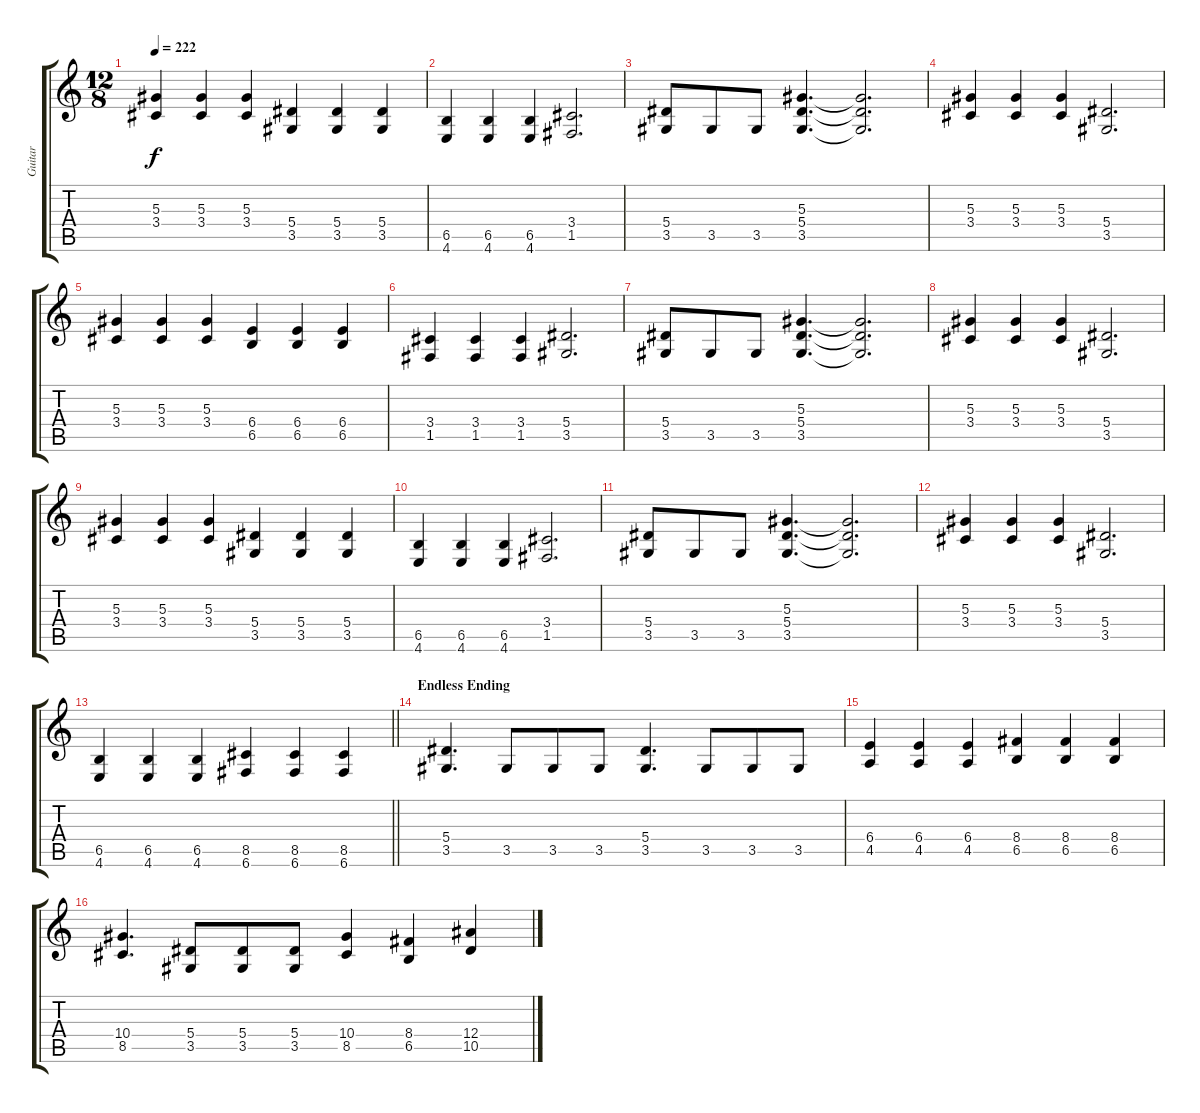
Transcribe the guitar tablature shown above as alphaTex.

\track ("Guitar" "Guitar") {instrument distortionguitar}
\staff {score tabs}
\tuning (C4 G3 Eb3 Bb2 F2 C2) {hide}
\ts (12 8)
\tempo 222
\clef g2
\ks c
(5.3 3.4).4{dy f} (5.3 3.4).4 (5.3 3.4).4 (5.4 3.5).4 (5.4 3.5).4 (5.4 3.5).4 |
(6.5 4.6).4 (6.5 4.6).4 (6.5 4.6).4 (3.4 1.5).2{d} |
(5.4 3.5).8 3.5.8 3.5.8 (5.3 5.4 3.5).4{d} (5.3{t} 5.4{t} 3.5{t}).2{d} |
(5.3 3.4).4 (5.3 3.4).4 (5.3 3.4).4 (5.4 3.5).2{d} |
(5.3 3.4).4 (5.3 3.4).4 (5.3 3.4).4 (6.4 6.5).4 (6.4 6.5).4 (6.4 6.5).4 |
(3.4 1.5).4 (3.4 1.5).4 (3.4 1.5).4 (5.4 3.5).2{d} |
(5.4 3.5).8 3.5.8 3.5.8 (5.3 5.4 3.5).4{d} (5.3{t} 5.4{t} 3.5{t}).2{d} |
(5.3 3.4).4 (5.3 3.4).4 (5.3 3.4).4 (5.4 3.5).2{d} |
(5.3 3.4).4 (5.3 3.4).4 (5.3 3.4).4 (5.4 3.5).4 (5.4 3.5).4 (5.4 3.5).4 |
(6.5 4.6).4 (6.5 4.6).4 (6.5 4.6).4 (3.4 1.5).2{d} |
(5.4 3.5).8 3.5.8 3.5.8 (5.3 5.4 3.5).4{d} (5.3{t} 5.4{t} 3.5{t}).2{d} |
(5.3 3.4).4 (5.3 3.4).4 (5.3 3.4).4 (5.4 3.5).2{d} |
\barLineRight lightlight
(6.5 4.6).4 (6.5 4.6).4 (6.5 4.6).4 (8.5 6.6).4 (8.5 6.6).4 (8.5 6.6).4 |
\section ("" "Endless Ending")
(5.4 3.5).4{d} 3.5.8 3.5.8 3.5.8 (5.4 3.5).4{d} 3.5.8 3.5.8 3.5.8 |
(6.4 4.5).4 (6.4 4.5).4 (6.4 4.5).4 (8.4 6.5).4 (8.4 6.5).4 (8.4 6.5).4 |
(10.4 8.5).4{d} (5.4 3.5).8 (5.4 3.5).8 (5.4 3.5).8 (10.4 8.5).4 (8.4 6.5).4 (12.4 10.5).4
